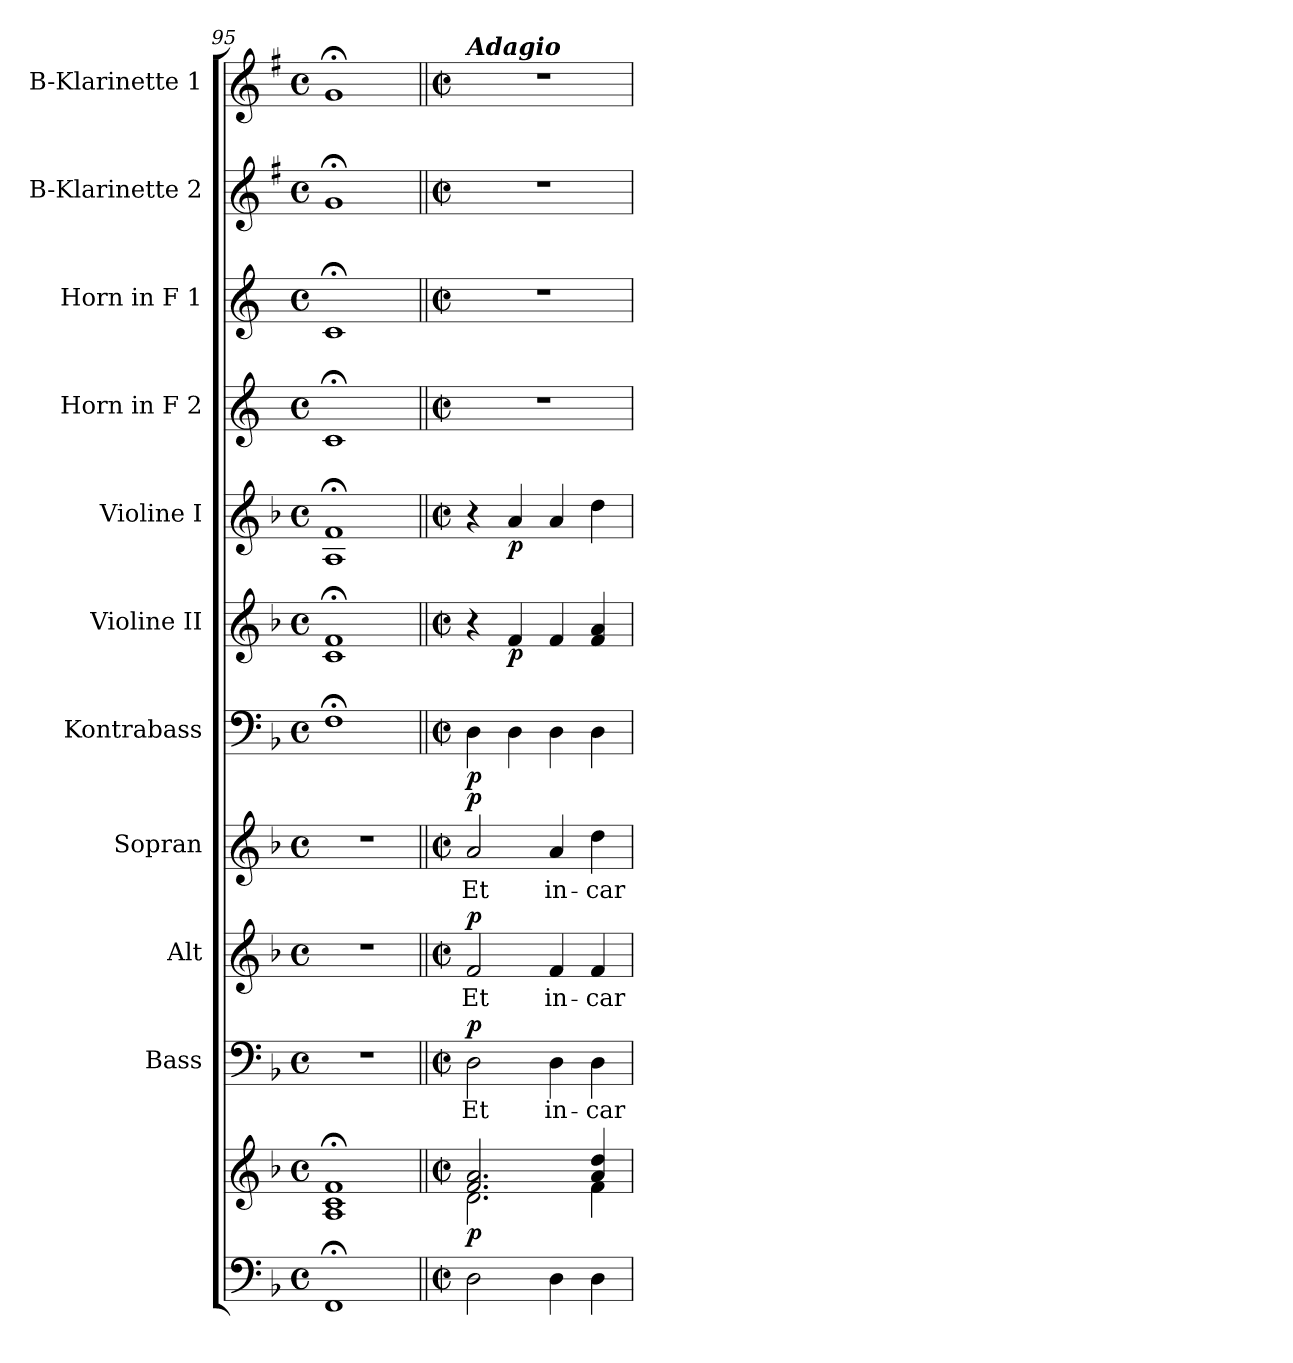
**kern	**kern	**dynam	**kern	**text	**dynam	**kern	**text	**dynam	**kern	**text	**dynam	**kern	**dynam	**kern	**dynam	**kern	**dynam	**kern	**kern	**kern	**kern
*part11	*part11	*part11	*part10	*part10	*part10	*part9	*part9	*part9	*part8	*part8	*part8	*part7	*part7	*part6	*part6	*part5	*part5	*part4	*part3	*part2	*part1
*staff12	*staff11	*staff11/12	*staff10	*staff10	*staff10	*staff9	*staff9	*staff9	*staff8	*staff8	*staff8	*staff7	*staff7	*staff6	*staff6	*staff5	*staff5	*staff4	*staff3	*staff2	*staff1
*	*	*	*I"Bass	*	*	*I"Alt	*	*	*I"Sopran	*	*	*I"Kontrabass	*	*I"Violine II	*	*I"Violine I	*	*I"Horn in F 2	*I"Horn in F 1	*I"B-Klarinette 2	*I"B-Klarinette 1
*	*	*	*I'B.	*	*	*I'A.	*	*	*I'S.	*	*	*I'Kb.	*	*I'Vl. II	*	*I'Vl. I	*	*	*	*I'B Kl. 2	*I'B Kl. 1
*clefF4	*clefG2	*	*clefF4	*	*	*clefG2	*	*	*clefG2	*	*	*clefF4	*	*clefG2	*	*clefG2	*	*clefG2	*clefG2	*clefG2	*clefG2
*	*	*	*	*	*	*	*	*	*	*	*	*ITrd7c12	*	*	*	*	*	*ITrd4c7	*ITrd4c7	*ITrd1c2	*ITrd1c2
*k[b-]	*k[b-]	*	*k[b-]	*	*	*k[b-]	*	*	*k[b-]	*	*	*k[b-]	*	*k[b-]	*	*k[b-]	*	*k[b-]	*k[b-]	*k[b-]	*k[b-]
*F:	*F:	*	*F:	*	*	*F:	*	*	*F:	*	*	*F:	*	*F:	*	*F:	*	*F:	*F:	*F:	*F:
*M4/4	*M4/4	*	*M4/4	*	*	*M4/4	*	*	*M4/4	*	*	*M4/4	*	*M4/4	*	*M4/4	*	*M4/4	*M4/4	*M4/4	*M4/4
*met(c)	*met(c)	*	*met(c)	*	*	*met(c)	*	*	*met(c)	*	*	*met(c)	*	*met(c)	*	*met(c)	*	*met(c)	*met(c)	*met(c)	*met(c)
=95	=95	=95	=95	=95	=95	=95	=95	=95	=95	=95	=95	=95	=95	=95	=95	=95	=95	=95	=95	=95	=95
*	*^	*	*	*	*	*	*	*	*	*	*	*	*	*	*	*	*	*	*	*	*
1FF;<	1f;<	1A 1c	.	1r	.	.	1r	.	.	1r	.	.	1FF;<	.	1c;< 1f;<	.	1A;< 1f;<	.	1F;<	1F;<	1f;<	1f;<
=96||	=96||	=96||	=96||	=96||	=96||	=96||	=96||	=96||	=96||	=96||	=96||	=96||	=96||	=96||	=96||	=96||	=96||	=96||	=96||	=96||	=96||	=96||
*M2/2	*M2/2	*	*	*M2/2	*	*	*M2/2	*	*	*M2/2	*	*	*M2/2	*	*M2/2	*	*M2/2	*	*M2/2	*M2/2	*M2/2	*M2/2
*met(c|)	*met(c|)	*	*	*met(c|)	*	*	*met(c|)	*	*	*met(c|)	*	*	*met(c|)	*	*met(c|)	*	*met(c|)	*	*met(c|)	*met(c|)	*met(c|)	*met(c|)
!	!	!	!	!	!	!	!	!	!	!	!	!	!	!	!	!	!	!	!	!	!	!LO:TX:a:Bi:t=Adagio
!	!	!	!LO:DY:b	!	!LO:LY:b	!LO:DY:a	!	!LO:LY:b	!LO:DY:a	!	!LO:LY:b	!LO:DY:a	!	!LO:DY:b	!	!	!	!	!	!	!	!
2D\	2.f/ 2.a/	2.d\	p	2D\	Et	p	2f/	Et	p	2a/	Et	p	4DD\	p	4r	.	4r	.	1r	1r	1r	1r
!	!	!	!	!	!	!	!	!	!	!	!	!	!	!	!	!LO:DY:b	!	!LO:DY:b	!	!	!	!
.	.	.	.	.	.	.	.	.	.	.	.	.	4DD\	.	4f/	p	4a/	p	.	.	.	.
!	!	!	!	!	!LO:LY:b	!	!	!LO:LY:b	!	!	!LO:LY:b	!	!	!	!	!	!	!	!	!	!	!
4D\	.	.	.	4D\	in-	.	4f/	in-	.	4a/	in-	.	4DD\	.	4f/	.	4a/	.	.	.	.	.
!	!	!	!	!	!LO:LY:b	!	!	!LO:LY:b	!	!	!LO:LY:b	!	!	!	!	!	!	!	!	!	!	!
4D\	4a/ 4dd/	4f\	.	4D\	-car-	.	4f/	-car-	.	4dd\	-car-	.	4DD\	.	4f/ 4a/	.	4dd\	.	.	.	.	.
*	*v	*v	*	*	*	*	*	*	*	*	*	*	*	*	*	*	*	*	*	*	*	*
=	=	=	=	=	=	=	=	=	=	=	=	=	=	=	=	=	=	=	=	=	=
*-	*-	*-	*-	*-	*-	*-	*-	*-	*-	*-	*-	*-	*-	*-	*-	*-	*-	*-	*-	*-	*-
